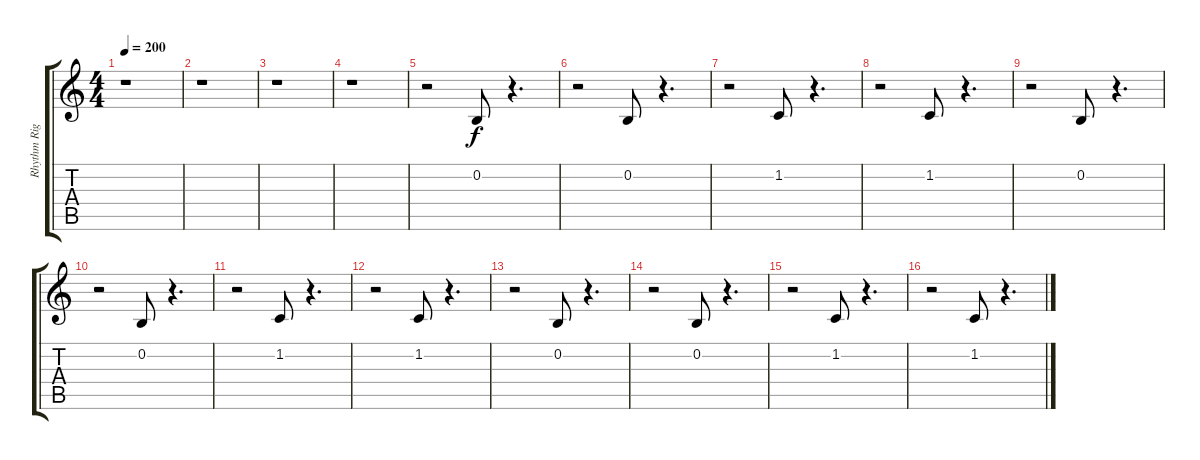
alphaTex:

\track ("Rhythm Right" "Rhythm Rig") {instrument agogo}
\staff {score tabs}
\tuning (E4 B3 G3 D3 A2 E2) {hide}
\ts (4 4)
\tempo 200
\clef g2
\ks c
r.1{dy f} |
r.1 |
r.1 |
r.1 |
r.2 0.2.8 r.4{d} |
r.2 0.2.8 r.4{d} |
r.2 1.2.8 r.4{d} |
r.2 1.2.8 r.4{d} |
r.2 0.2.8 r.4{d} |
r.2 0.2.8 r.4{d} |
r.2 1.2.8 r.4{d} |
r.2 1.2.8 r.4{d} |
r.2 0.2.8 r.4{d} |
r.2 0.2.8 r.4{d} |
r.2 1.2.8 r.4{d} |
r.2 1.2.8 r.4{d}
